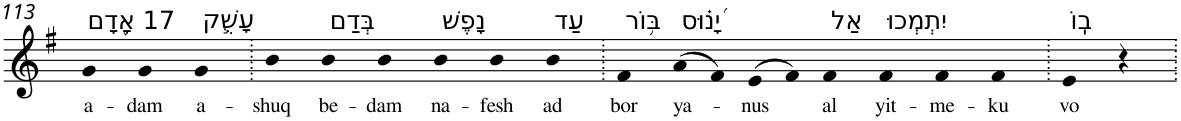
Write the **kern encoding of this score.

**kern	**text
*part1	*part1
*staff1	*staff1
*I"Piano	*
*I'Pno	*
!!LO:PB:g=z
*clefG2	*
*k[f#]	*
*G:	*
=113	=113
!LO:TX:a:t=17 אָ֭דָם	!
!	!LO:LY:b
4g	a-
!	!LO:LY:b
4g	-dam
!LO:TX:a:t=עָשֻׁ֣ק	!
!	!LO:LY:b
4g	a-
=114.	=114.
!	!LO:LY:b
4b	-shuq
!LO:TX:a:t=בְּדַם	!
!	!LO:LY:b
4b	be-
!	!LO:LY:b
4b	-dam
!LO:TX:a:t=נָפֶשׁ	!
!	!LO:LY:b
4b	na-
!	!LO:LY:b
4b	-fesh
!LO:TX:a:t=עַד	!
!	!LO:LY:b
4b	ad
=115.	=115.
!LO:TX:a:t=בּ֥וֹר	!
!	!LO:LY:b
4f#	bor
!LO:TX:a:t=יָ֝נ֗וּס	!
!	!LO:LY:b
(>8a	ya-
8f#)	.
!	!LO:LY:b
(>8e	-nus
8f#)	.
!LO:TX:a:t=אַל	!
!	!LO:LY:b
4f#	al
!LO:TX:a:t=יִתְמְכוּ	!
!	!LO:LY:b
4f#	yit-
!	!LO:LY:b
4f#	-me-
!	!LO:LY:b
4f#	-ku
=116.	=116.
!LO:TX:a:t=בֽוֹ	!
!	!LO:LY:b
4e	vo
4r	.
=.	=.
*-	*-
